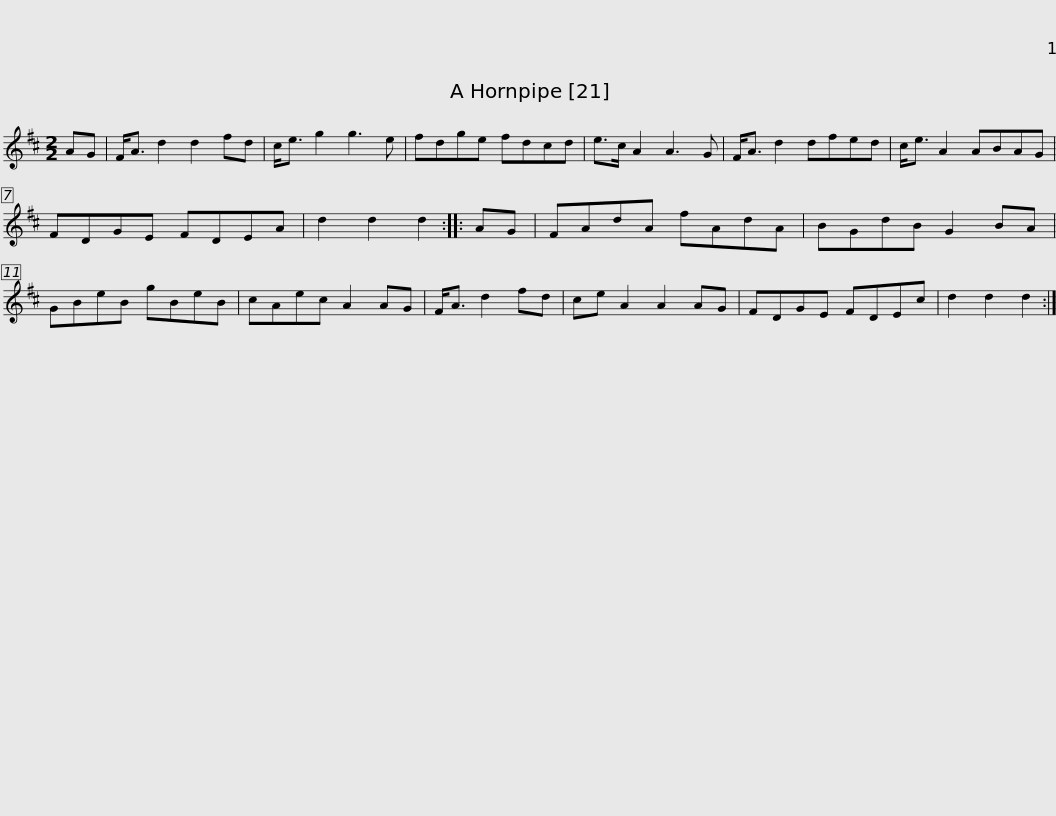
X:1
L:1/8
M:2/2
I:linebreak $
K:D
V:1 treble
V:1
 AG | F<A d2 d2 fd | c<e g2 g3 e | fdge fdcd | e>c A2 A3 G | %5
 F<A d2 dfed | c<e A2 ABAG |$ FDGE FDEA | d2 d2 d2 :: AG | %10
 FAdA fAdA | BGdB G2 BA | GBeB gBeB | cAec A2 AG |$ F<A d2 fd | %15
 ce A2 A2 AG | FDGE FDEc | d2 d2 d2 :| %18
